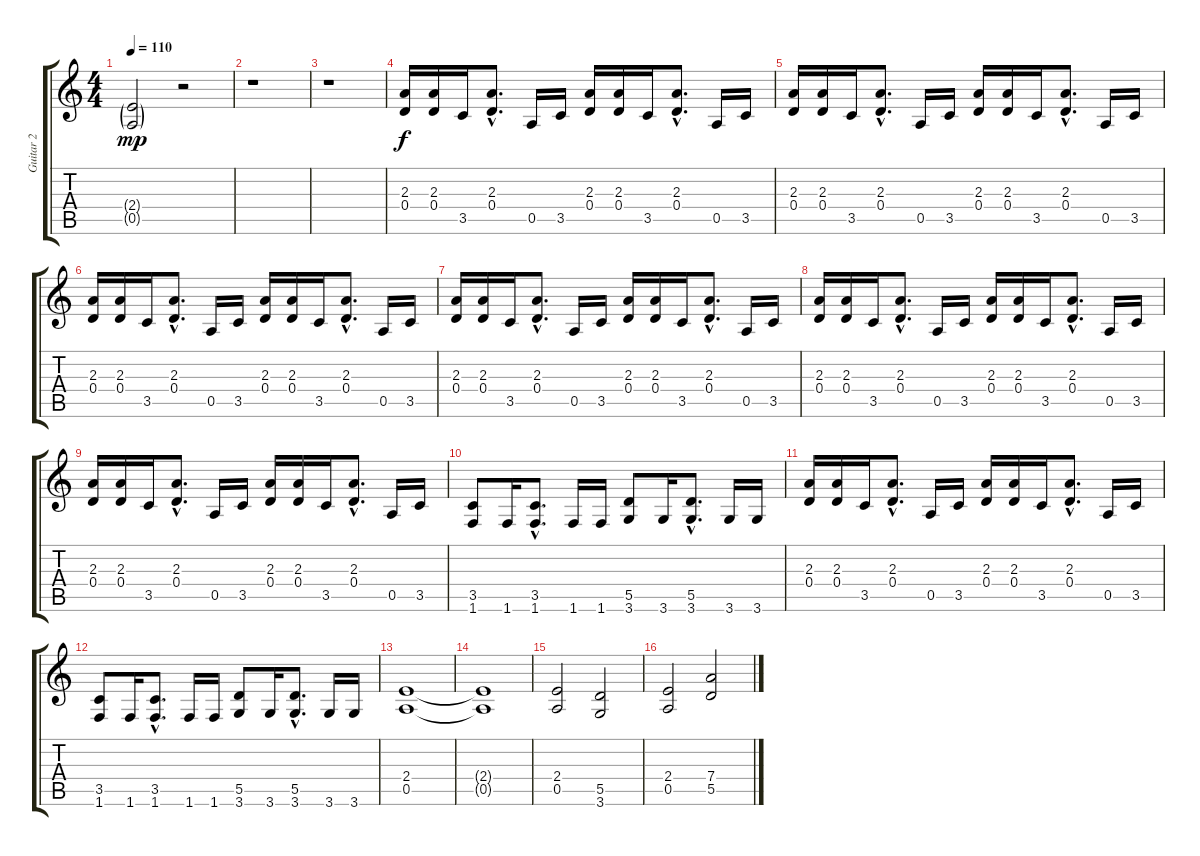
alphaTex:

\track ("Guitar 2" "Guitar 2") {instrument overdrivenguitar}
\staff {score tabs}
\tuning (E4 B3 G3 D3 A2 E2) {hide}
\ts (4 4)
\tempo 110
\clef g2
\ks c
(2.4{g} 0.5{g}).2{dy mp} r.2 |
r.1 |
r.1 |
(2.3 0.4).16{dy f} (2.3 0.4).16 3.5.16 (2.3{hac} 0.4{hac}).8{d} 0.5.16 3.5.16 (2.3 0.4).16 (2.3 0.4).16 3.5.16 (2.3{hac} 0.4{hac}).8{d} 0.5.16 3.5.16 |
(2.3 0.4).16 (2.3 0.4).16 3.5.16 (2.3{hac} 0.4{hac}).8{d} 0.5.16 3.5.16 (2.3 0.4).16 (2.3 0.4).16 3.5.16 (2.3{hac} 0.4{hac}).8{d} 0.5.16 3.5.16 |
(2.3 0.4).16 (2.3 0.4).16 3.5.16 (2.3{hac} 0.4{hac}).8{d} 0.5.16 3.5.16 (2.3 0.4).16 (2.3 0.4).16 3.5.16 (2.3{hac} 0.4{hac}).8{d} 0.5.16 3.5.16 |
(2.3 0.4).16 (2.3 0.4).16 3.5.16 (2.3{hac} 0.4{hac}).8{d} 0.5.16 3.5.16 (2.3 0.4).16 (2.3 0.4).16 3.5.16 (2.3{hac} 0.4{hac}).8{d} 0.5.16 3.5.16 |
(2.3 0.4).16 (2.3 0.4).16 3.5.16 (2.3{hac} 0.4{hac}).8{d} 0.5.16 3.5.16 (2.3 0.4).16 (2.3 0.4).16 3.5.16 (2.3{hac} 0.4{hac}).8{d} 0.5.16 3.5.16 |
(2.3 0.4).16 (2.3 0.4).16 3.5.16 (2.3{hac} 0.4{hac}).8{d} 0.5.16 3.5.16 (2.3 0.4).16 (2.3 0.4).16 3.5.16 (2.3{hac} 0.4{hac}).8{d} 0.5.16 3.5.16 |
(3.5 1.6).8 1.6.16 (3.5{hac} 1.6{hac}).8{d} 1.6.16 1.6.16 (5.5 3.6).8 3.6.16 (5.5{hac} 3.6{hac}).8{d} 3.6.16 3.6.16 |
(2.3 0.4).16 (2.3 0.4).16 3.5.16 (2.3{hac} 0.4{hac}).8{d} 0.5.16 3.5.16 (2.3 0.4).16 (2.3 0.4).16 3.5.16 (2.3{hac} 0.4{hac}).8{d} 0.5.16 3.5.16 |
(3.5 1.6).8 1.6.16 (3.5{hac} 1.6{hac}).8{d} 1.6.16 1.6.16 (5.5 3.6).8 3.6.16 (5.5{hac} 3.6{hac}).8{d} 3.6.16 3.6.16 |
(2.4 0.5).1 |
(2.4{t} 0.5{t}).1 |
(2.4 0.5).2 (5.5 3.6).2 |
(2.4 0.5).2 (7.4 5.5).2
